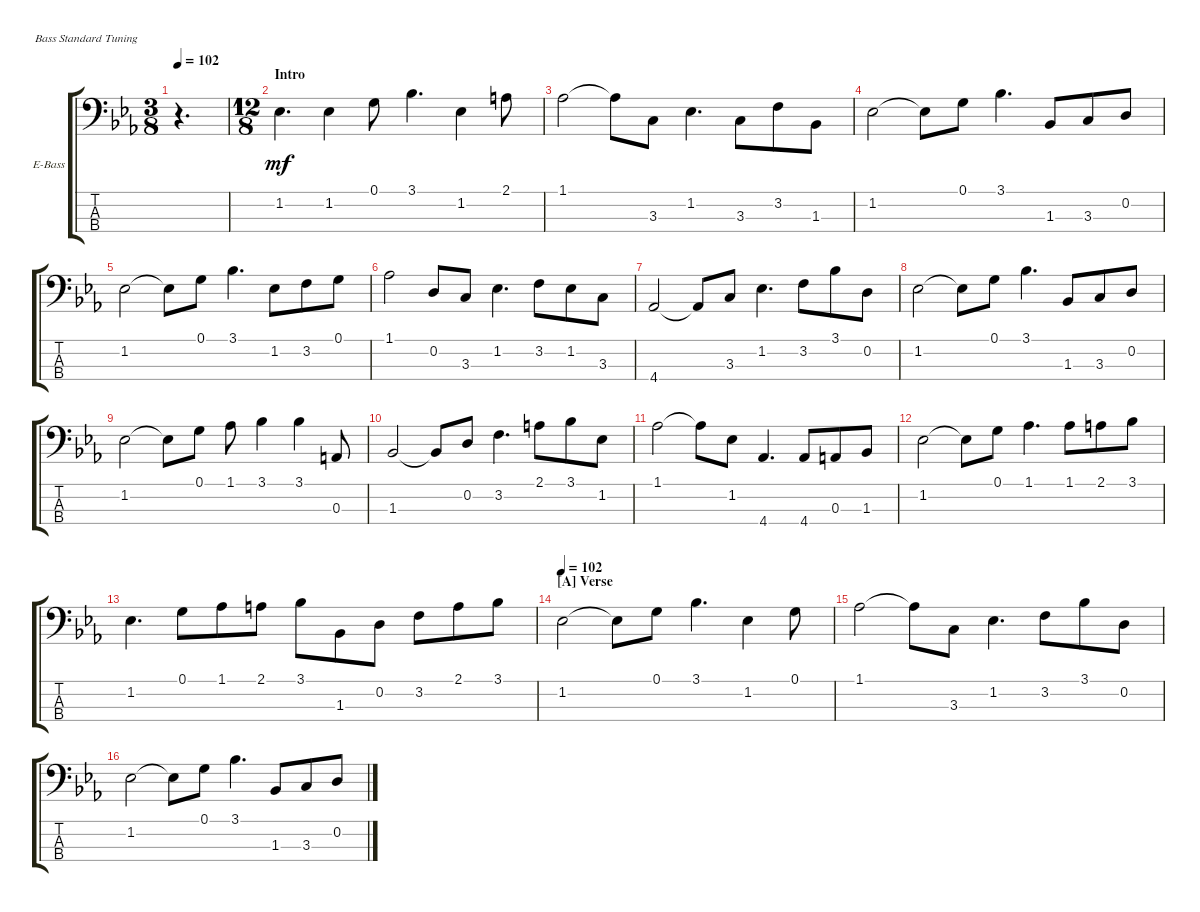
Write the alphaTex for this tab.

\defaultSystemsLayout 4
\bracketExtendMode groupsimilarinstruments
\firstSystemTrackNameOrientation horizontal
\otherSystemsTrackNameOrientation horizontal
\track ("Electric Bass" "E-Bass") {instrument electricbassfinger}
\staff {score tabs}
\tuning (G2 D2 A1 E1)
\ts (3 8)
\ac
\tempo 102
\clef f4
\ks eb
r.4{d dy mf instrument electricbassfinger} |
\ts (12 8)
\section ("" "Intro")
1.2.4{d} 1.2.4 0.1.8 3.1.4{d} 1.2.4 2.1.8 |
1.1.2 1.1{t}.8 3.3.8 1.2.4{d} 3.3.8 3.2.8 1.3.8 |
1.2.2 1.2{t}.8 0.1.8 3.1.4{d} 1.3.8 3.3.8 0.2.8 |
1.2.2 1.2{t}.8 0.1.8 3.1.4{d} 1.2.8 3.2.8 0.1.8 |
1.1.2 0.2.8 3.3.8 1.2.4{d} 3.2.8 1.2.8 3.3.8 |
4.4.2 4.4{t}.8 3.3.8 1.2.4{d} 3.2.8 3.1.8 0.2.8 |
1.2.2 1.2{t}.8 0.1.8 3.1.4{d} 1.3.8 3.3.8 0.2.8 |
1.2.2 1.2{t}.8 0.1.8 1.1.8 3.1.4 3.1.4 0.3.8 |
1.3.2 1.3{t}.8 0.2.8 3.2.4{d} 2.1.8 3.1.8 1.2.8 |
1.1.2 1.1{t}.8 1.2.8 4.4.4{d} 4.4.8 0.3.8 1.3.8 |
1.2.2 1.2{t}.8 0.1.8 1.1.4{d} 1.1.8 2.1.8 3.1.8 |
1.2.4{d} 0.1.8 1.1.8 2.1.8 3.1.8 1.3.8 0.2.8 3.2.8 2.1.8 3.1.8 |
\section ("A" "Verse")
\tempo 102
1.2.2 1.2{t}.8 0.1.8 3.1.4{d} 1.2.4 0.1.8 |
1.1.2 1.1{t}.8 3.3.8 1.2.4{d} 3.2.8 3.1.8 0.2.8 |
1.2.2 1.2{t}.8 0.1.8 3.1.4{d} 1.3.8 3.3.8 0.2.8
